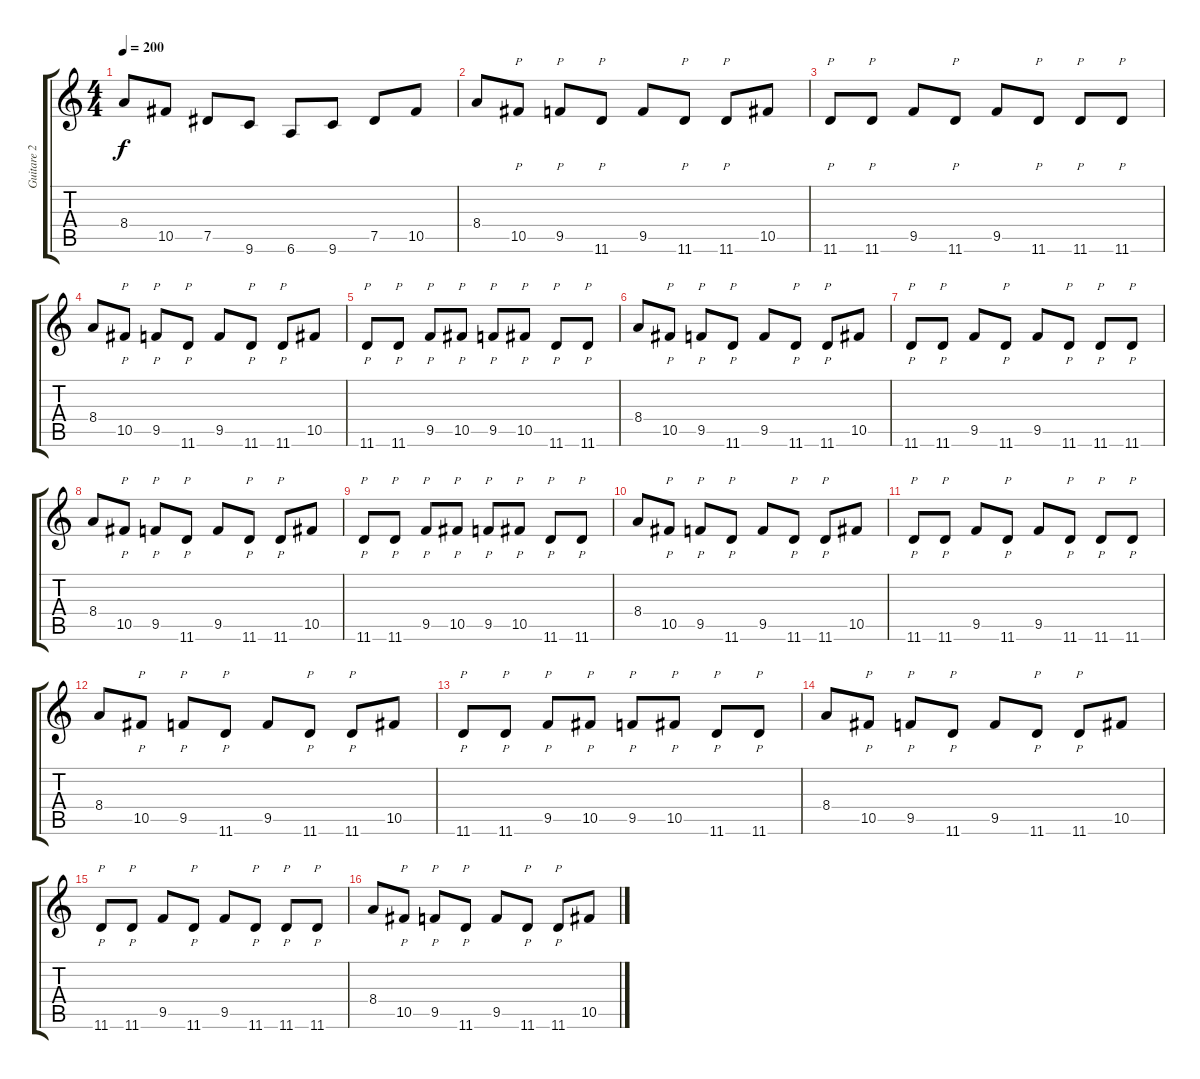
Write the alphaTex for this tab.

\track ("Guitare 2" "Guitare 2") {instrument distortionguitar}
\staff {score tabs}
\tuning (Eb4 Bb3 Gb3 Db3 Ab2 Eb2) {hide}
\ts (4 4)
\tempo 200
\clef g2
\ks c
8.4.8{dy f} 10.5.8 7.5.8 9.6.8 6.6.8 9.6.8 7.5.8 10.5.8 |
8.4.8 10.5.8{p} 9.5.8{p} 11.6.8{p} 9.5.8 11.6.8{p} 11.6.8{p} 10.5.8 |
11.6.8{p} 11.6.8{p} 9.5.8 11.6.8{p} 9.5.8 11.6.8{p} 11.6.8{p} 11.6.8{p} |
8.4.8 10.5.8{p} 9.5.8{p} 11.6.8{p} 9.5.8 11.6.8{p} 11.6.8{p} 10.5.8 |
11.6.8{p} 11.6.8{p} 9.5.8{p} 10.5.8{p} 9.5.8{p} 10.5.8{p} 11.6.8{p} 11.6.8{p} |
8.4.8 10.5.8{p} 9.5.8{p} 11.6.8{p} 9.5.8 11.6.8{p} 11.6.8{p} 10.5.8 |
11.6.8{p} 11.6.8{p} 9.5.8 11.6.8{p} 9.5.8 11.6.8{p} 11.6.8{p} 11.6.8{p} |
8.4.8 10.5.8{p} 9.5.8{p} 11.6.8{p} 9.5.8 11.6.8{p} 11.6.8{p} 10.5.8 |
11.6.8{p} 11.6.8{p} 9.5.8{p} 10.5.8{p} 9.5.8{p} 10.5.8{p} 11.6.8{p} 11.6.8{p} |
8.4.8 10.5.8{p} 9.5.8{p} 11.6.8{p} 9.5.8 11.6.8{p} 11.6.8{p} 10.5.8 |
11.6.8{p} 11.6.8{p} 9.5.8 11.6.8{p} 9.5.8 11.6.8{p} 11.6.8{p} 11.6.8{p} |
8.4.8 10.5.8{p} 9.5.8{p} 11.6.8{p} 9.5.8 11.6.8{p} 11.6.8{p} 10.5.8 |
11.6.8{p} 11.6.8{p} 9.5.8{p} 10.5.8{p} 9.5.8{p} 10.5.8{p} 11.6.8{p} 11.6.8{p} |
8.4.8 10.5.8{p} 9.5.8{p} 11.6.8{p} 9.5.8 11.6.8{p} 11.6.8{p} 10.5.8 |
11.6.8{p} 11.6.8{p} 9.5.8 11.6.8{p} 9.5.8 11.6.8{p} 11.6.8{p} 11.6.8{p} |
8.4.8 10.5.8{p} 9.5.8{p} 11.6.8{p} 9.5.8 11.6.8{p} 11.6.8{p} 10.5.8
